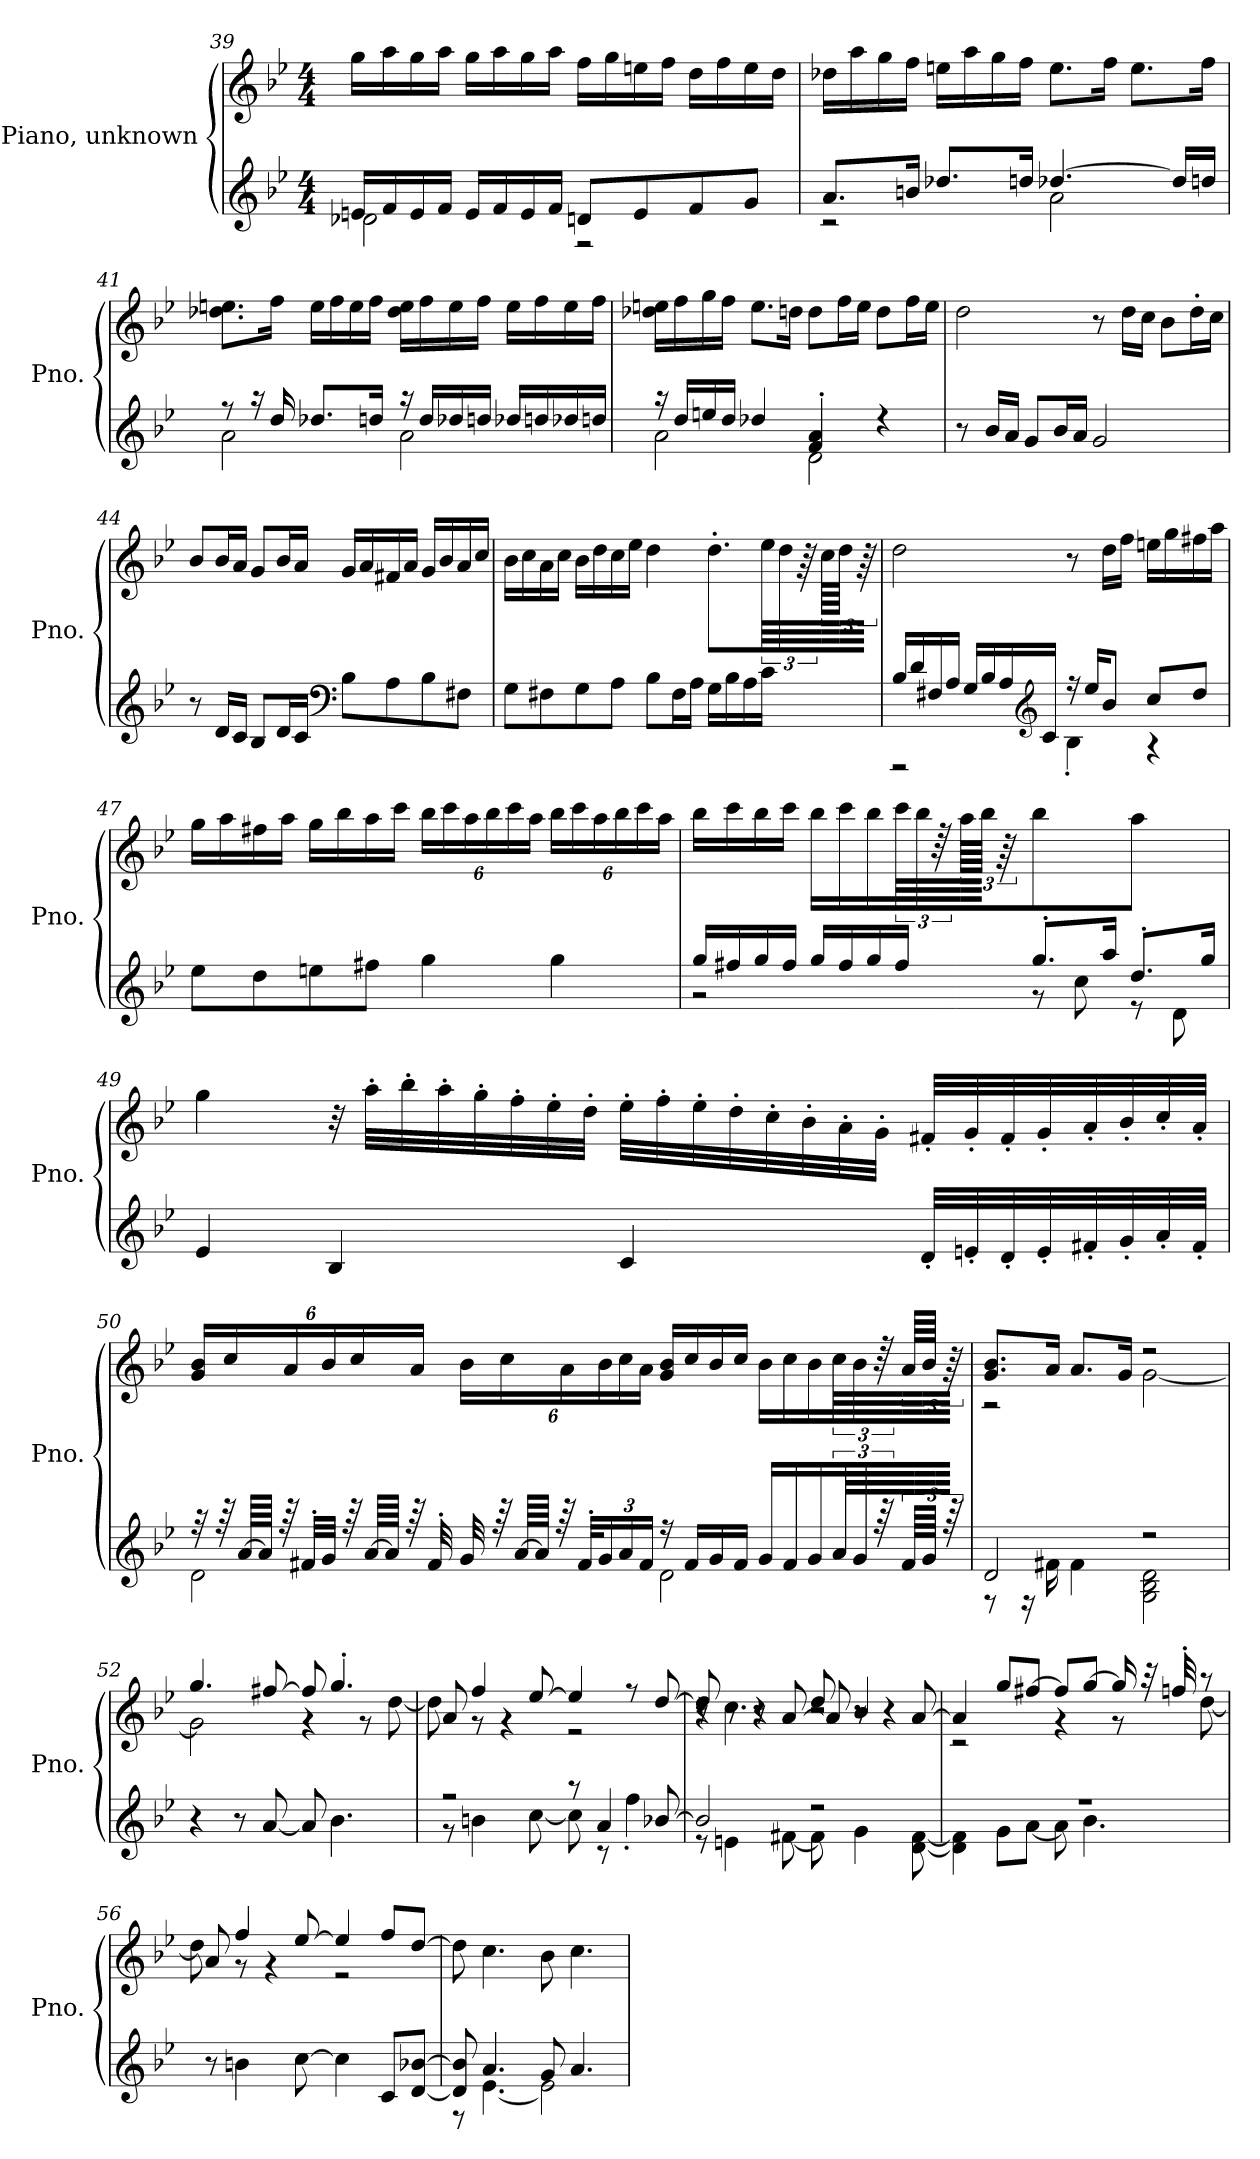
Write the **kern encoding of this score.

**kern	**kern
*part1	*part1
*staff2	*staff1
*I"Piano, unknown	*
*I'Pno.	*
!!LO:LB:g=z
*clefG2	*clefG2
*k[b-e-]	*k[b-e-]
*M4/4	*M4/4
=39	=39
*^	*
16en/LL	2d-X\	16gg\LL
16f/	.	16aa\
16e/	.	16gg\
16f/JJ	.	16aa\JJ
16e/LL	.	16gg\LL
16f/	.	16aa\
16e/	.	16gg\
16f/JJ	.	16aa\JJ
8dn/L	2r	16ff\LL
.	.	16gg\
8e/	.	16een\
.	.	16ff\JJ
8f/	.	16dd\LL
.	.	16ff\
8g/J	.	16ee\
.	.	16dd\JJ
=40	=40	=40
8.a/L	2r	16dd-X\LL
.	.	16aa\
.	.	16gg\
16bn/Jk	.	16ff\JJ
8.dd-X/L	.	16een\LL
.	.	16aa\
.	.	16gg\
16ddn/Jk	.	16ff\JJ
[4.dd-X/	2a\	8.ee\L
.	.	16ff\Jk
.	.	8.ee\L
16dd-/LL]	.	.
16ddn/JJ	.	16ff\Jk
!!LO:LB:g=z
=41	=41	=41
8r	2a\	8.dd-X\ 8.een\L
16r	.	.
16dd/	.	16ff\Jk
8.dd-X/L	.	16ee\LL
.	.	16ff\
.	.	16ee\
16ddn/Jk	.	16ff\JJ
16r	2a\	16dd-\ 16ee\LL
16dd/LL	.	16ff\
16dd-X/	.	16ee\
16ddn/JJ	.	16ff\JJ
16dd-X/LL	.	16ee\LL
16ddn/	.	16ff\
16dd-X/	.	16ee\
16ddn/JJ	.	16ff\JJ
=42	=42	=42
16r	2a\	16dd-X\ 16een\LL
16dd/LL	.	16ff\
16een/	.	16gg\
16dd/JJ	.	16ff\JJ
4dd-X/	.	8.ee\L
.	.	16ddn\Jk
4f/' 4a/'	2d\	8dd\L
.	.	16ff\L
.	.	16ee\JJ
4r	.	8dd\L
.	.	16ff\L
.	.	16ee\JJ
*v	*v	*
!!LO:PB:g=z
=43	=43
8r	2dd\
16b-/LL	.
16a/JJ	.
8g/L	.
16b-/L	.
16a/JJ	.
2g/	8r
.	16dd\LL
.	16cc\JJ
.	8b-\L
.	16dd'\L
.	16cc\JJ
=44	=44
8r	8b-/L
16d/LL	16b-/L
16c/JJ	16a/JJ
8B-/L	8g/L
16d/L	16b-/L
16c/JJ	16a/JJ
*clefF4	*
8B-\L	16g/LL
.	16a/
8A\	16f#X/
.	16a/JJ
8B-\	16g/LL
.	16b-/
8F#X\J	16a/
.	16cc/JJ
!!LO:LB:g=z
=45	=45
8G\L	16b-\LL
.	16cc\
8F#X\	16a\
.	16cc\JJ
8G\	16b-\LL
.	16dd\
8A\J	16cc\
.	16ee-\JJ
8B-\L	4dd\
16F#\L	.
16A\JJ	.
16G\LL	8.dd'\L
16B-\	.
16A\	.
16c\JJ	96ee-\LLL
.	96dd\JJJJ
.	96r
.	96cc\LLLL
.	96dd\JJJJ
.	96r
=46	=46
*^	*
16B-/LL	2r	2dd\
16d/	.	.
16F#X/	.	.
16A/JJ	.	.
16G/LL	.	.
16B-/	.	.
16A/	.	.
*clefG2	*	*
16c/JJ	.	.
16r	4B-'\	8r
16ee-/KL	.	.
8b-/J	.	16dd\LL
.	.	16ff\JJ
8cc/L	4r	16een\LL
.	.	16gg\
8dd/J	.	16ff#X\
.	.	16aa\JJ
*v	*v	*
!!LO:LB:g=z
=47	=47
8ee-\L	16gg\LL
.	16aa\
8dd\	16ff#X\
.	16aa\JJ
8een\	16gg\LL
.	16bb-\
8ff#X\J	16aa\
.	16ccc\JJ
*	*Xbrackettup
4gg\	24bb-\LL
.	24ccc\
.	24aa\
.	24bb-\
.	24ccc\
.	24aa\JJ
4gg\	24bb-\LL
.	24ccc\
.	24aa\
.	24bb-\
.	24ccc\
.	24aa\JJ
!!LO:LB:g=z
=48	=48
*^	*
16gg/LL	2r	16bb-\LL
16ff#X/	.	16ccc\
16gg/	.	16bb-\
16ff#/JJ	.	16ccc\JJ
16gg/LL	.	16bb-\LL
16ff#/	.	16ccc\
16gg/	.	16bb-\
*	*	*brackettup
16ff#/JJ	.	96ccc\LL
.	.	96bb-\JJJJ
.	.	96r
.	.	96aa\LLLL
.	.	96bb-\JJJJ
.	.	96r
8.gg'/L	8r	4bb-\
.	8cc\	.
16aa/Jk	.	.
8.dd'/L	8r	4aa\
.	8d\	.
16gg/Jk	.	.
*v	*v	*
!!LO:LB:g=z
=49	=49
4e-/	4gg\
4B-/	32r
.	32aa'\LLL
.	32bb-'\
.	32aa'\
.	32gg'\
.	32ff'\
.	32ee-'\
.	32dd'\JJJ
4c/	32ee-'\LLL
.	32ff'\
.	32ee-'\
.	32dd'\
.	32cc'\
.	32b-'\
.	32a'\
.	32g'\JJJ
32d'/LLL	32f#X'/LLL
32en'/	32g'/
32d'/	32f#'/
32e'/	32g'/
32f#X'/	32a'/
32g'/	32b-'/
32a'/	32cc'/
32f#'/JJJ	32a'/JJJ
!!LO:LB:g=z
=50	=50
*^	*
*	*	*Xbrackettup
32r	2d\	24g/ 24b-/LL
64r	.	.
.	.	24cc/
[64a/LLLL	.	.
64a/JJJJ]	.	.
64r	.	.
.	.	24a/
32f#X'/LLL	.	.
32g/JJJ	.	24b-/
64r	.	.
.	.	24cc/
[64a/LLLL	.	.
64a/JJJJ]	.	.
64r	.	.
.	.	24a/JJ
32f#'/	.	.
32g/	.	24b-\LL
64r	.	.
.	.	24cc\
[64a/LLLL	.	.
64a/JJJJ]	.	.
64r	.	.
.	.	24a\
32f#'/KLL	.	.
*Xbrackettup	*	*
24g/	.	24b-\
24a/	.	24cc\
24f#/JJ	.	24a\JJ
16r	2d\	16g/ 16b-/LL
16f#/LL	.	16cc/
16g/	.	16b-/
16f#/JJ	.	16cc/JJ
16g/LL	.	16b-\LL
16f#/	.	16cc\
16g/	.	16b-\
*brackettup	*	*brackettup
96a/LL	.	96cc\LL
96g/JJJJ	.	96b-\JJJJ
96r	.	96r
96f#/LLLL	.	96a/LLLL
96g/JJJJ	.	96b-/JJJJ
96r	.	96r
=51	=51	=51
*	*	*^
2d/	8r	8.g/ 8.b-/L	2r
.	16r	.	.
.	16f#X\	16a/Jk	.
.	4f#\	8.a/L	.
.	.	16g/Jk	.
2r	2G\ 2B-\ 2d\	2r	[2g\
*v	*v	*	*
!!LO:PB:g=z	!!
=52	=52	=52
4r	4.gg/	2g\]
8r	.	.
[8a/	[8ff#X/	.
8a/]	8ff#/]	4r
4.b-\	4.gg'/	.
.	.	8r
.	.	[8dd\
=53	=53	=53
*^	*	*
2r	8r	8a/	8dd\]
.	4bn\	4ff/	8r
.	.	.	4r
.	[8cc\	[8ee-/	.
8r	8cc\]	4ee-/]	2r
4a/	8r	.	.
.	4ff'\	8r	.
[8b-X/	.	[8dd/	.
=54	=54	=54	=54
*	*	*	*^
2b-/]	8r	8dd/]	8r	4r
.	4en\	8r	4.cc\	.
.	.	4r	.	8r
.	[8f#X\	.	.	[8a/
2r	8f#\]	8dd/	2r	8a/]
.	4g\	4b-/	.	8r
.	.	.	.	4r
.	[8d\ [8f#\	[8a/	.	.
*	*	*	*v	*v
!!LO:LB:g=z
=55	=55	=55	=55
1r	4d\] 4f#\]	4a/]	2r
.	8g\L	8gg/L	.
.	[8a\J	[8ff#X/J	.
.	8a\]	8ff#/L]	4r
.	4.b-\	[8gg/J	.
.	.	16gg/]	8r
.	.	32r	.
.	.	32ffn'/	.
.	.	8r	[8dd\
*v	*v	*	*
=56	=56	=56
8r	8a/	8dd\]
4bn\	4ff/	8r
.	.	4r
[8cc\	[8ee-/	.
4cc\]	4ee-/]	2r
8c/L	8ff/L	.
[8d/ [8b-X/J	[8dd/J	.
*	*v	*v
=57	=57
*^	*
8d/] 8b-/]	8r	8dd\]
4.a/	[4.e-\	4.cc\
8g/	2e-\]	8b-\
4.a/	.	4.cc\
*v	*v	*
=	=
*-	*-
